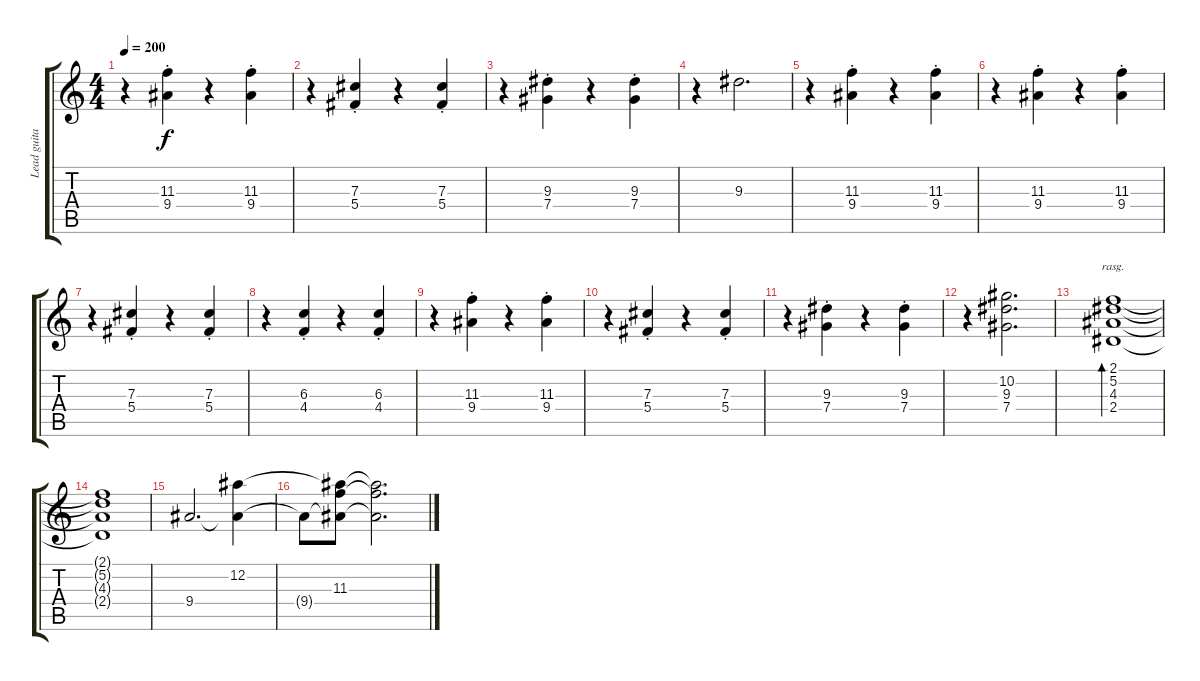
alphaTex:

\track ("Lead guitar" "Lead guita") {instrument overdrivenguitar}
\staff {score tabs}
\tuning (Eb4 Bb3 Gb3 Db3 Ab2 Db2) {hide}
\ts (4 4)
\tempo 200
\clef g2
\ks c
r.4{dy f} (11.3{st} 9.4{st}).4 r.4 (11.3{st} 9.4{st}).4 |
r.4 (7.3{st} 5.4{st}).4 r.4 (7.3{st} 5.4{st}).4 |
r.4 (9.3{st} 7.4{st}).4 r.4 (9.3{st} 7.4{st}).4 |
r.4 9.3.2{d} |
r.4 (11.3{st} 9.4{st}).4 r.4 (11.3{st} 9.4{st}).4 |
r.4 (11.3{st} 9.4{st}).4 r.4 (11.3{st} 9.4{st}).4 |
r.4 (7.3{st} 5.4{st}).4 r.4 (7.3{st} 5.4{st}).4 |
r.4 (6.3{st} 4.4{st}).4 r.4 (6.3{st} 4.4{st}).4 |
r.4 (11.3{st} 9.4{st}).4 r.4 (11.3{st} 9.4{st}).4 |
r.4 (7.3{st} 5.4{st}).4 r.4 (7.3{st} 5.4{st}).4 |
r.4 (9.3{st} 7.4{st}).4 r.4 (9.3{st} 7.4{st}).4 |
r.4 (10.2 9.3 7.4).2{d} |
(2.1 5.2 4.3 2.4).1{bd 480 rasg ii} |
(2.1{t} 5.2{t} 4.3{t} 2.4{t}).1 |
9.4.2{d} (12.2 9.4{t}).4 |
9.4{t}.8 (12.2{t} 11.3 9.4{t}).8 (12.2{t} 11.3{t} 9.4{t}).2{d}
